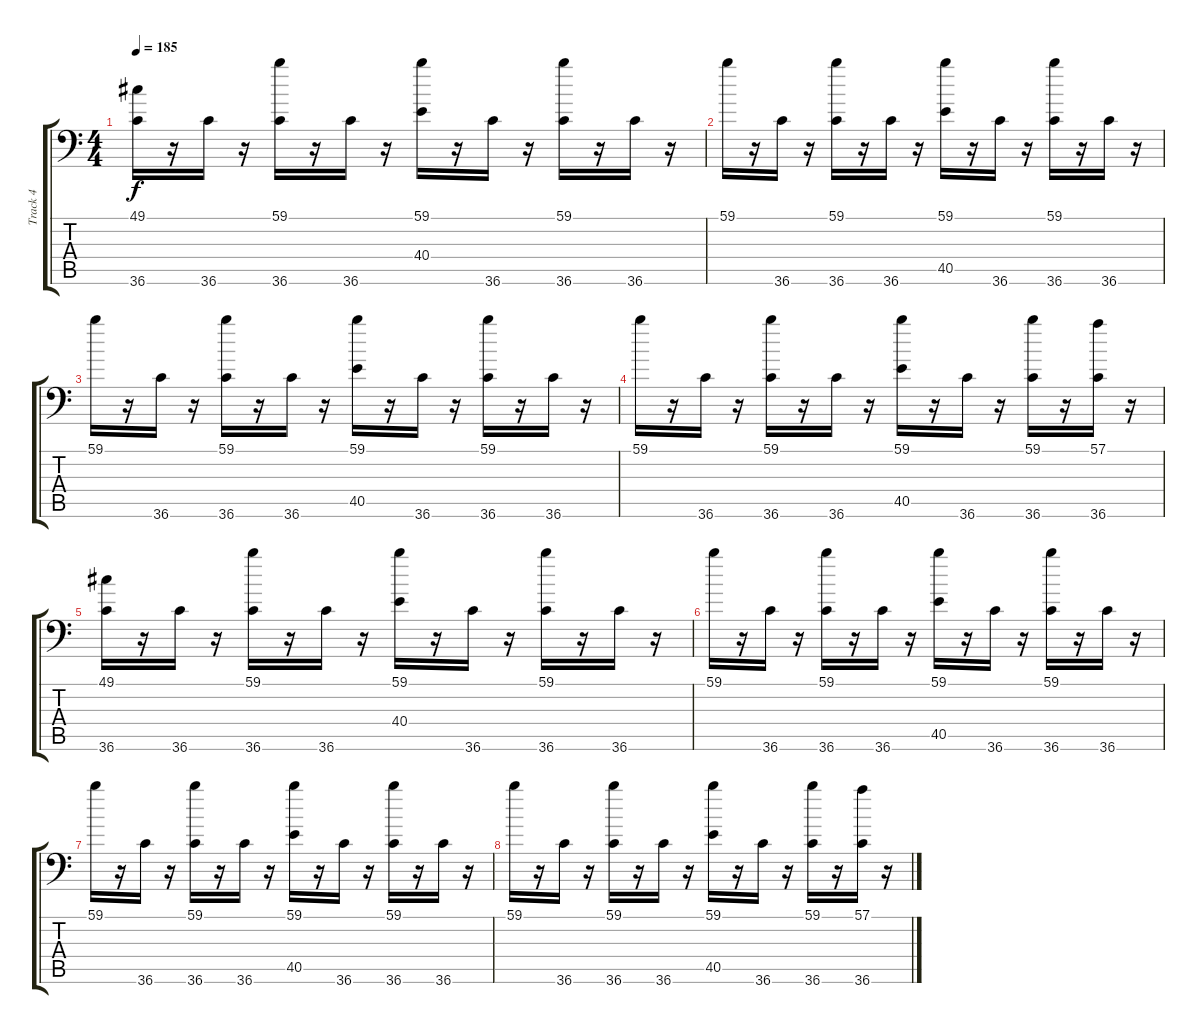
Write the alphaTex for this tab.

\track ("Track 4" "Track 4") {instrument acousticgrandpiano}
\staff {score tabs}
\tuning (C-1 C-1 C-1 C-1 C-1 C-1) {hide}
\ts (4 4)
\tempo 185
\clef f4
\ks c
(49.1 36.6).16{dy f} r.16 36.6.16 r.16 (59.1 36.6).16 r.16 36.6.16 r.16 (59.1 40.4).16 r.16 36.6.16 r.16 (59.1 36.6).16 r.16 36.6.16 r.16 |
59.1.16 r.16 36.6.16 r.16 (59.1 36.6).16 r.16 36.6.16 r.16 (59.1 40.5).16 r.16 36.6.16 r.16 (59.1 36.6).16 r.16 36.6.16 r.16 |
59.1.16 r.16 36.6.16 r.16 (59.1 36.6).16 r.16 36.6.16 r.16 (59.1 40.5).16 r.16 36.6.16 r.16 (59.1 36.6).16 r.16 36.6.16 r.16 |
59.1.16 r.16 36.6.16 r.16 (59.1 36.6).16 r.16 36.6.16 r.16 (59.1 40.5).16 r.16 36.6.16 r.16 (59.1 36.6).16 r.16 (57.1 36.6).16 r.16 |
(49.1 36.6).16 r.16 36.6.16 r.16 (59.1 36.6).16 r.16 36.6.16 r.16 (59.1 40.4).16 r.16 36.6.16 r.16 (59.1 36.6).16 r.16 36.6.16 r.16 |
59.1.16 r.16 36.6.16 r.16 (59.1 36.6).16 r.16 36.6.16 r.16 (59.1 40.5).16 r.16 36.6.16 r.16 (59.1 36.6).16 r.16 36.6.16 r.16 |
59.1.16 r.16 36.6.16 r.16 (59.1 36.6).16 r.16 36.6.16 r.16 (59.1 40.5).16 r.16 36.6.16 r.16 (59.1 36.6).16 r.16 36.6.16 r.16 |
59.1.16 r.16 36.6.16 r.16 (59.1 36.6).16 r.16 36.6.16 r.16 (59.1 40.5).16 r.16 36.6.16 r.16 (59.1 36.6).16 r.16 (57.1 36.6).16 r.16
